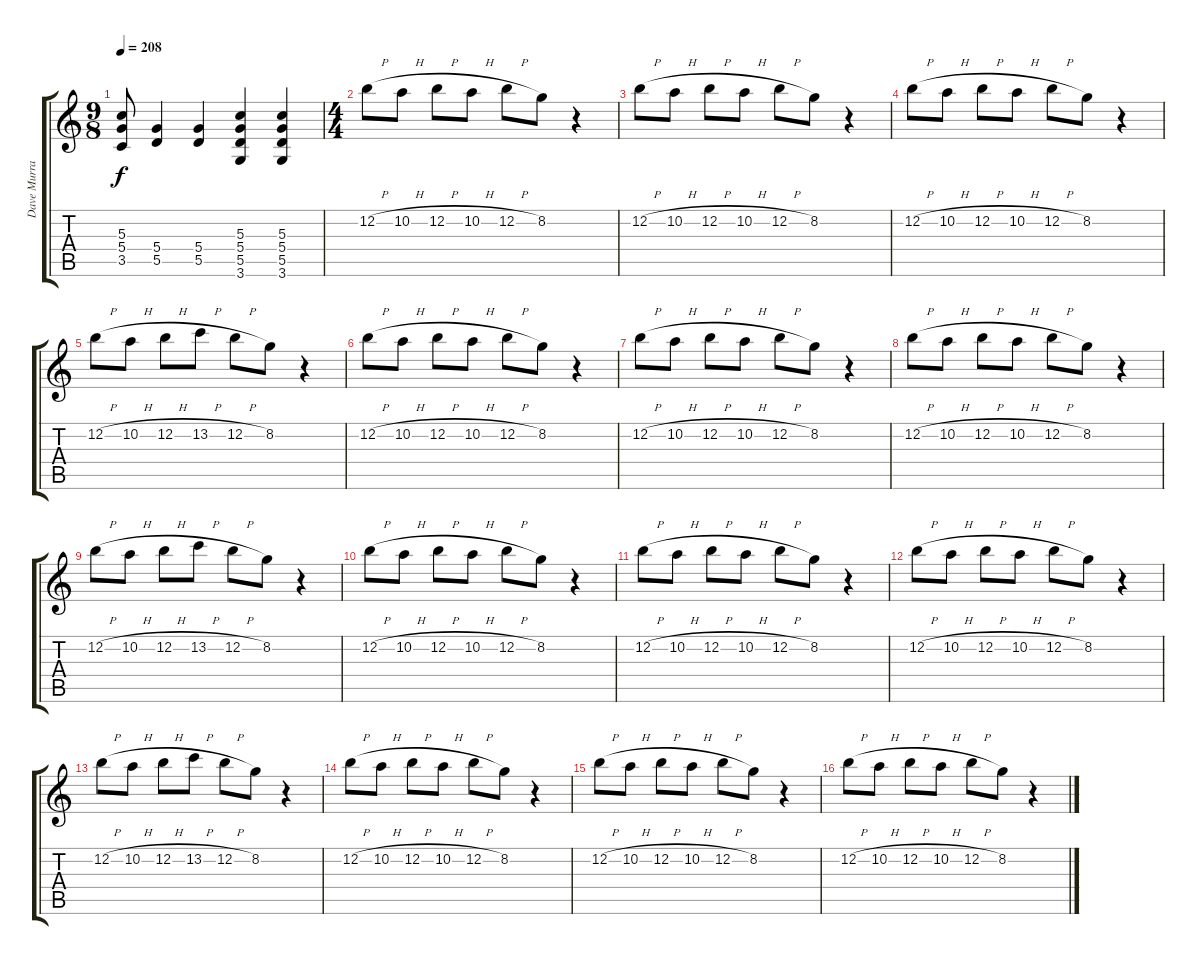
\track ("Dave Murray" "Dave Murra") {instrument overdrivenguitar}
\staff {score tabs}
\tuning (E4 B3 G3 D3 A2 E2) {hide}
\ts (9 8)
\tempo 208
\clef g2
\ks c
(5.3{t} 5.4{t} 3.5{t}).8{dy f} (5.4 5.5).4 (5.4 5.5).4 (5.3 5.4 5.5 3.6).4 (5.3 5.4 5.5 3.6).4 |
\ts (4 4)
12.2{h}.8 10.2{h}.8 12.2{h}.8 10.2{h}.8 12.2{h}.8 8.2.8 r.4 |
12.2{h}.8 10.2{h}.8 12.2{h}.8 10.2{h}.8 12.2{h}.8 8.2.8 r.4 |
12.2{h}.8 10.2{h}.8 12.2{h}.8 10.2{h}.8 12.2{h}.8 8.2.8 r.4 |
12.2{h}.8 10.2{h}.8 12.2{h}.8 13.2{h}.8 12.2{h}.8 8.2.8 r.4 |
12.2{h}.8 10.2{h}.8 12.2{h}.8 10.2{h}.8 12.2{h}.8 8.2.8 r.4 |
12.2{h}.8 10.2{h}.8 12.2{h}.8 10.2{h}.8 12.2{h}.8 8.2.8 r.4 |
12.2{h}.8 10.2{h}.8 12.2{h}.8 10.2{h}.8 12.2{h}.8 8.2.8 r.4 |
12.2{h}.8 10.2{h}.8 12.2{h}.8 13.2{h}.8 12.2{h}.8 8.2.8 r.4 |
12.2{h}.8 10.2{h}.8 12.2{h}.8 10.2{h}.8 12.2{h}.8 8.2.8 r.4 |
12.2{h}.8 10.2{h}.8 12.2{h}.8 10.2{h}.8 12.2{h}.8 8.2.8 r.4 |
12.2{h}.8 10.2{h}.8 12.2{h}.8 10.2{h}.8 12.2{h}.8 8.2.8 r.4 |
12.2{h}.8 10.2{h}.8 12.2{h}.8 13.2{h}.8 12.2{h}.8 8.2.8 r.4 |
12.2{h}.8 10.2{h}.8 12.2{h}.8 10.2{h}.8 12.2{h}.8 8.2.8 r.4 |
12.2{h}.8 10.2{h}.8 12.2{h}.8 10.2{h}.8 12.2{h}.8 8.2.8 r.4 |
12.2{h}.8 10.2{h}.8 12.2{h}.8 10.2{h}.8 12.2{h}.8 8.2.8 r.4
